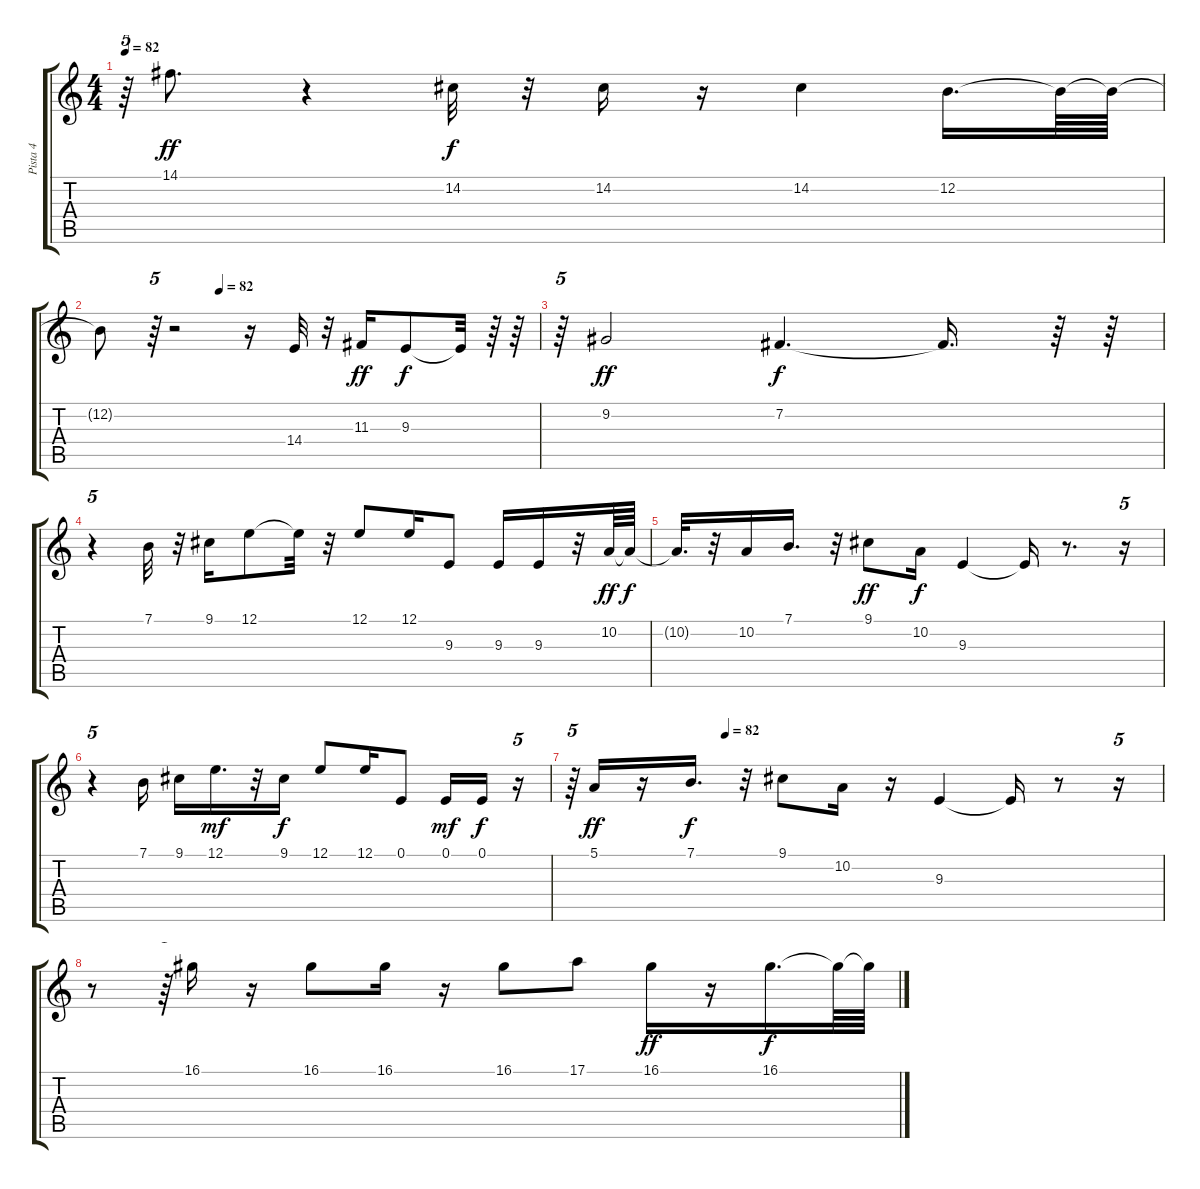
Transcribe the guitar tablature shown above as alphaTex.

\track ("Pista 4" "Pista 4") {instrument harmonica}
\staff {score tabs}
\tuning (E4 B3 G3 D3 A2 E2) {hide}
\ts (4 4)
\tempo 82
\clef g2
\ks c
r.64{tu (5 4) dy f} 14.1.8{d dy ff} r.4 14.2.32{dy f} r.32 14.2.16 r.16 14.2.4 12.2.16{d} 12.2{t}.64 12.2{t}.64 |
\tempo (82 0.2734375)
12.2{t}.8 r.64{tu (5 4)} r.2 r.16 14.4.32 r.32 11.3.16{dy ff} 9.3.8{dy f} 9.3{t}.32 r.64 r.64 |
r.64{tu (5 4)} 9.2.2{dy ff} 7.2.4{d dy f} 7.2{t}.16{d} r.64 r.64 |
r.4{tu (5 4)} 7.1.32 r.32 9.1.16 12.1.8 12.1{t}.32 r.32 12.1.8 12.1.16 9.3.8 9.3.16 9.3.16 r.32 10.2.64{dy ff} 10.2{t}.64{dy f} |
10.2{t}.32{d} r.32 10.2.16 7.1.16{d} r.32 9.1.8{dy ff} 10.2.16{dy f} 9.3.4 9.3{t}.16 r.8{d} r.16{tu (5 4)} |
r.4{tu (5 4)} 7.1.16 9.1.16 12.1.16{d dy mf} r.32 9.1.16{dy f} 12.1.8 12.1.16 0.1.8 0.1.16{dy mf} 0.1.16{dy f} r.16{tu (5 4)} |
\tempo (82 0.2604166666666667)
r.64{tu (5 4)} 5.1.16{dy ff} r.16 7.1.16{d dy f} r.32 9.1.8 10.2.16 r.16 9.3.4 9.3{t}.16 r.8 r.16{tu (5 4)} |
r.8 r.64{tu (5 4)} 16.1.16 r.16 16.1.8 16.1.16 r.16 16.1.8 17.1.8 16.1.16{dy ff} r.16 16.1.16{d dy f} 16.1{t}.64 16.1{t}.64
